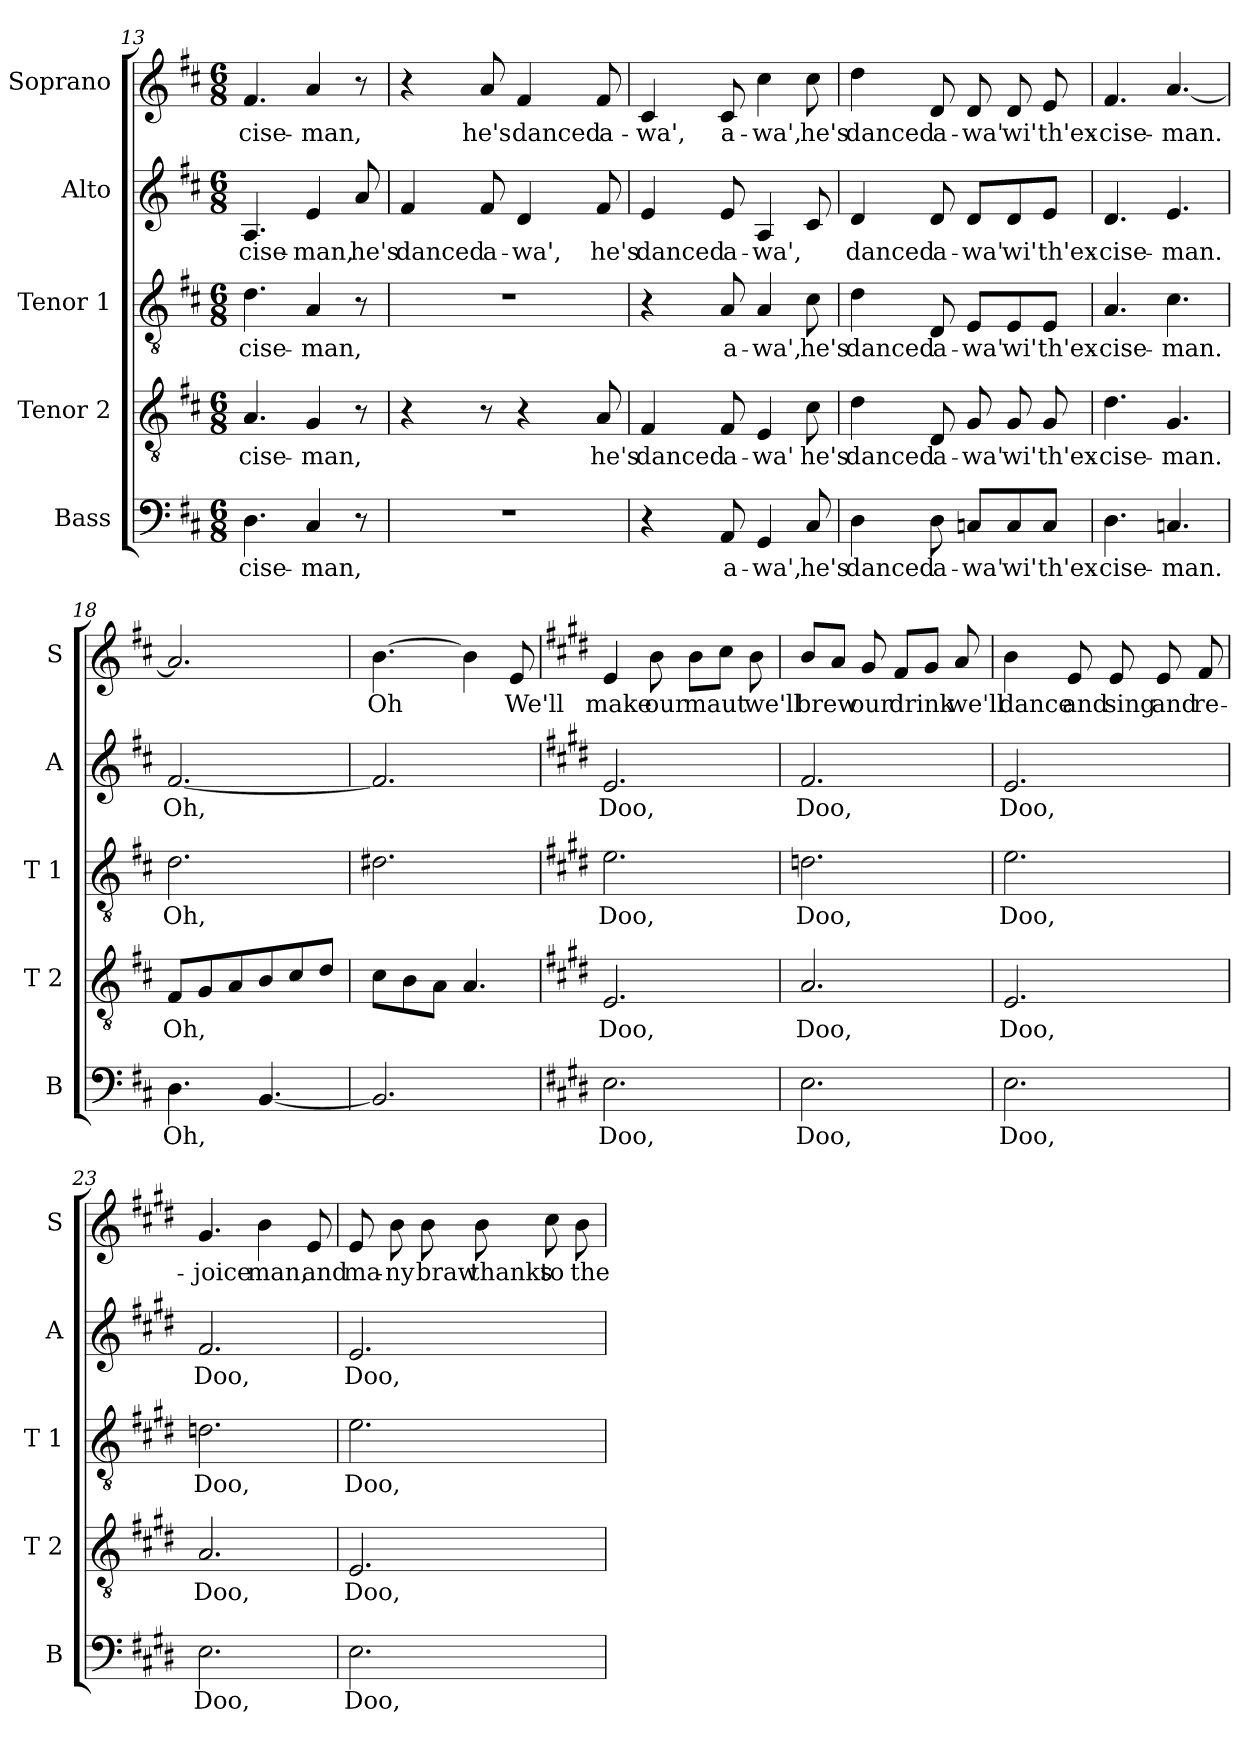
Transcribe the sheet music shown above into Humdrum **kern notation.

**kern	**text	**kern	**text	**kern	**text	**kern	**text	**kern	**text
*part5	*part5	*part4	*part4	*part3	*part3	*part2	*part2	*part1	*part1
*staff5	*staff5	*staff4	*staff4	*staff3	*staff3	*staff2	*staff2	*staff1	*staff1
*I"Bass	*	*I"Tenor 2	*	*I"Tenor 1	*	*I"Alto	*	*I"Soprano	*
*I'B	*	*I'T 2	*	*I'T 1	*	*I'A	*	*I'S	*
*clefF4	*	*clefGv2	*	*clefGv2	*	*clefG2	*	*clefG2	*
*k[f#c#]	*	*k[f#c#]	*	*k[f#c#]	*	*k[f#c#]	*	*k[f#c#]	*
*D:	*	*D:	*	*D:	*	*D:	*	*D:	*
*M6/8	*	*M6/8	*	*M6/8	*	*M6/8	*	*M6/8	*
=13	=13	=13	=13	=13	=13	=13	=13	=13	=13
!	!LO:LY:b	!	!LO:LY:b	!	!LO:LY:b	!	!LO:LY:b	!	!LO:LY:b
4.D\	-cise-	4.A/	-cise-	4.d\	-cise-	4.A/	-cise-	4.f#/	-cise-
!	!LO:LY:b	!	!LO:LY:b	!	!LO:LY:b	!	!LO:LY:b	!	!LO:LY:b
4C#/	-man,	4G/	-man,	4A/	-man,	4e/	-man,	4a/	-man,
!	!	!	!	!	!	!	!LO:LY:b	!	!
8r	.	8r	.	8r	.	8a/	he's	8r	.
=14	=14	=14	=14	=14	=14	=14	=14	=14	=14
!	!	!	!	!	!	!	!LO:LY:b	!	!
2.r	.	4r	.	2.r	.	4f#/	danced	4r	.
!	!	!	!	!	!	!	!LO:LY:b	!	!LO:LY:b
.	.	8r	.	.	.	8f#/	a-	8a/	he's
!	!	!	!	!	!	!	!LO:LY:b	!	!LO:LY:b
.	.	4r	.	.	.	4d/	-wa',	4f#/	danced
!	!	!	!LO:LY:b	!	!	!	!LO:LY:b	!	!LO:LY:b
.	.	8A/	he's	.	.	8f#/	he's	8f#/	a-
=15	=15	=15	=15	=15	=15	=15	=15	=15	=15
!	!	!	!LO:LY:b	!	!	!	!LO:LY:b	!	!LO:LY:b
4r	.	4F#/	danced	4r	.	4e/	danced	4c#/	-wa',
!	!LO:LY:b	!	!LO:LY:b	!	!LO:LY:b	!	!LO:LY:b	!	!LO:LY:b
8AA/	a-	8F#/	a-	8A/	a-	8e/	a-	8c#/	a-
!	!LO:LY:b	!	!LO:LY:b	!	!LO:LY:b	!	!LO:LY:b	!	!LO:LY:b
4GG/	-wa',	4E/	-wa'	4A/	-wa',	4A/	-wa',	4cc#\	-wa',
!	!LO:LY:b	!	!LO:LY:b	!	!LO:LY:b	!	!	!	!LO:LY:b
8C#/	he's	8c#\	he's	8c#\	he's	8c#/	.	8cc#\	he's
!!LO:PB:g=z
=16	=16	=16	=16	=16	=16	=16	=16	=16	=16
!	!LO:LY:b	!	!LO:LY:b	!	!LO:LY:b	!	!LO:LY:b	!	!LO:LY:b
4D\	danced	4d\	danced	4d\	danced	4d/	danced	4dd\	danced
!	!LO:LY:b	!	!LO:LY:b	!	!LO:LY:b	!	!LO:LY:b	!	!LO:LY:b
8D\	a-	8D/	a-	8D/	a-	8d/	a-	8d/	a-
!	!LO:LY:b	!	!LO:LY:b	!	!LO:LY:b	!	!LO:LY:b	!	!LO:LY:b
8Cn/L	-wa'	8G/	-wa'	8E/L	-wa'	8d/L	-wa'	8d/	-wa'
!	!LO:LY:b	!	!LO:LY:b	!	!LO:LY:b	!	!LO:LY:b	!	!LO:LY:b
8C/	wi'	8G/	wi'	8E/	wi'	8d/	wi'	8d/	wi'
!	!LO:LY:b	!	!LO:LY:b	!	!LO:LY:b	!	!LO:LY:b	!	!LO:LY:b
8C/J	th'ex-	8G/	th'ex-	8E/J	th'ex-	8e/J	th'ex-	8e/	th'ex-
=17	=17	=17	=17	=17	=17	=17	=17	=17	=17
!	!LO:LY:b	!	!LO:LY:b	!	!LO:LY:b	!	!LO:LY:b	!	!LO:LY:b
4.D\	-cise-	4.d\	-cise-	4.A/	-cise-	4.d/	-cise-	4.f#/	-cise-
!	!LO:LY:b	!	!LO:LY:b	!	!LO:LY:b	!	!LO:LY:b	!	!LO:LY:b
4.Cn/	-man.	4.G/	-man.	4.c#\	-man.	4.e/	-man.	[4.a/	-man.
=18	=18	=18	=18	=18	=18	=18	=18	=18	=18
!	!LO:LY:b	!	!LO:LY:b	!	!LO:LY:b	!	!LO:LY:b	!	!
4.D\	Oh,	8F#/L	Oh,	2.d\	Oh,	[2.f#/	Oh,	2.a/]	.
.	.	8G/	.	.	.	.	.	.	.
.	.	8A/	.	.	.	.	.	.	.
[4.BB/	.	8B/	.	.	.	.	.	.	.
.	.	8c#/	.	.	.	.	.	.	.
.	.	8d/J	.	.	.	.	.	.	.
=19	=19	=19	=19	=19	=19	=19	=19	=19	=19
!	!	!	!	!	!	!	!	!	!LO:LY:b
2.BB/]	.	8c#\L	.	2.d#X\	.	2.f#/]	.	[4.b\	Oh
.	.	8B\	.	.	.	.	.	.	.
.	.	8A\J	.	.	.	.	.	.	.
.	.	4.A/	.	.	.	.	.	4b\]	.
!	!	!	!	!	!	!	!	!	!LO:LY:b
.	.	.	.	.	.	.	.	8e/	We'll
=20	=20	=20	=20	=20	=20	=20	=20	=20	=20
*k[f#c#g#d#]	*	*k[f#c#g#d#]	*	*k[f#c#g#d#]	*	*k[f#c#g#d#]	*	*k[f#c#g#d#]	*
*E:	*	*E:	*	*E:	*	*E:	*	*E:	*
!	!LO:LY:b	!	!LO:LY:b	!	!LO:LY:b	!	!LO:LY:b	!	!LO:LY:b
2.E\	Doo,	2.E/	Doo,	2.e\	Doo,	2.e/	Doo,	4e/	make
!	!	!	!	!	!	!	!	!	!LO:LY:b
.	.	.	.	.	.	.	.	8b\	our
!	!	!	!	!	!	!	!	!	!LO:LY:b
.	.	.	.	.	.	.	.	8b\L	maut
.	.	.	.	.	.	.	.	8cc#\J	.
!	!	!	!	!	!	!	!	!	!LO:LY:b
.	.	.	.	.	.	.	.	8b\	we'll
!!LO:LB:g=z
=21	=21	=21	=21	=21	=21	=21	=21	=21	=21
!	!LO:LY:b	!	!LO:LY:b	!	!LO:LY:b	!	!LO:LY:b	!	!LO:LY:b
2.E\	Doo,	2.A/	Doo,	2.dn\	Doo,	2.f#/	Doo,	8b/L	brew
.	.	.	.	.	.	.	.	8a/J	.
!	!	!	!	!	!	!	!	!	!LO:LY:b
.	.	.	.	.	.	.	.	8g#/	our
!	!	!	!	!	!	!	!	!	!LO:LY:b
.	.	.	.	.	.	.	.	8f#/L	drink
.	.	.	.	.	.	.	.	8g#/J	.
!	!	!	!	!	!	!	!	!	!LO:LY:b
.	.	.	.	.	.	.	.	8a/	we'll
=22	=22	=22	=22	=22	=22	=22	=22	=22	=22
!	!LO:LY:b	!	!LO:LY:b	!	!LO:LY:b	!	!LO:LY:b	!	!LO:LY:b
2.E\	Doo,	2.E/	Doo,	2.e\	Doo,	2.e/	Doo,	4b\	dance
!	!	!	!	!	!	!	!	!	!LO:LY:b
.	.	.	.	.	.	.	.	8e/	and
!	!	!	!	!	!	!	!	!	!LO:LY:b
.	.	.	.	.	.	.	.	8e/	sing
!	!	!	!	!	!	!	!	!	!LO:LY:b
.	.	.	.	.	.	.	.	8e/	and
!	!	!	!	!	!	!	!	!	!LO:LY:b
.	.	.	.	.	.	.	.	8f#/	re-
=23	=23	=23	=23	=23	=23	=23	=23	=23	=23
!	!LO:LY:b	!	!LO:LY:b	!	!LO:LY:b	!	!LO:LY:b	!	!LO:LY:b
2.E\	Doo,	2.A/	Doo,	2.dn\	Doo,	2.f#/	Doo,	4.g#/	-joice
!	!	!	!	!	!	!	!	!	!LO:LY:b
.	.	.	.	.	.	.	.	4b\	man,
!	!	!	!	!	!	!	!	!	!LO:LY:b
.	.	.	.	.	.	.	.	8e/	and
=24	=24	=24	=24	=24	=24	=24	=24	=24	=24
!	!LO:LY:b	!	!LO:LY:b	!	!LO:LY:b	!	!LO:LY:b	!	!LO:LY:b
2.E\	Doo,	2.E/	Doo,	2.e\	Doo,	2.e/	Doo,	8e/	ma-
!	!	!	!	!	!	!	!	!	!LO:LY:b
.	.	.	.	.	.	.	.	8b\	-ny
!	!	!	!	!	!	!	!	!	!LO:LY:b
.	.	.	.	.	.	.	.	8b\	braw
!	!	!	!	!	!	!	!	!	!LO:LY:b
.	.	.	.	.	.	.	.	8b\	thanks
!	!	!	!	!	!	!	!	!	!LO:LY:b
.	.	.	.	.	.	.	.	8cc#\	to
!	!	!	!	!	!	!	!	!	!LO:LY:b
.	.	.	.	.	.	.	.	8b\	the
=	=	=	=	=	=	=	=	=	=
*-	*-	*-	*-	*-	*-	*-	*-	*-	*-
